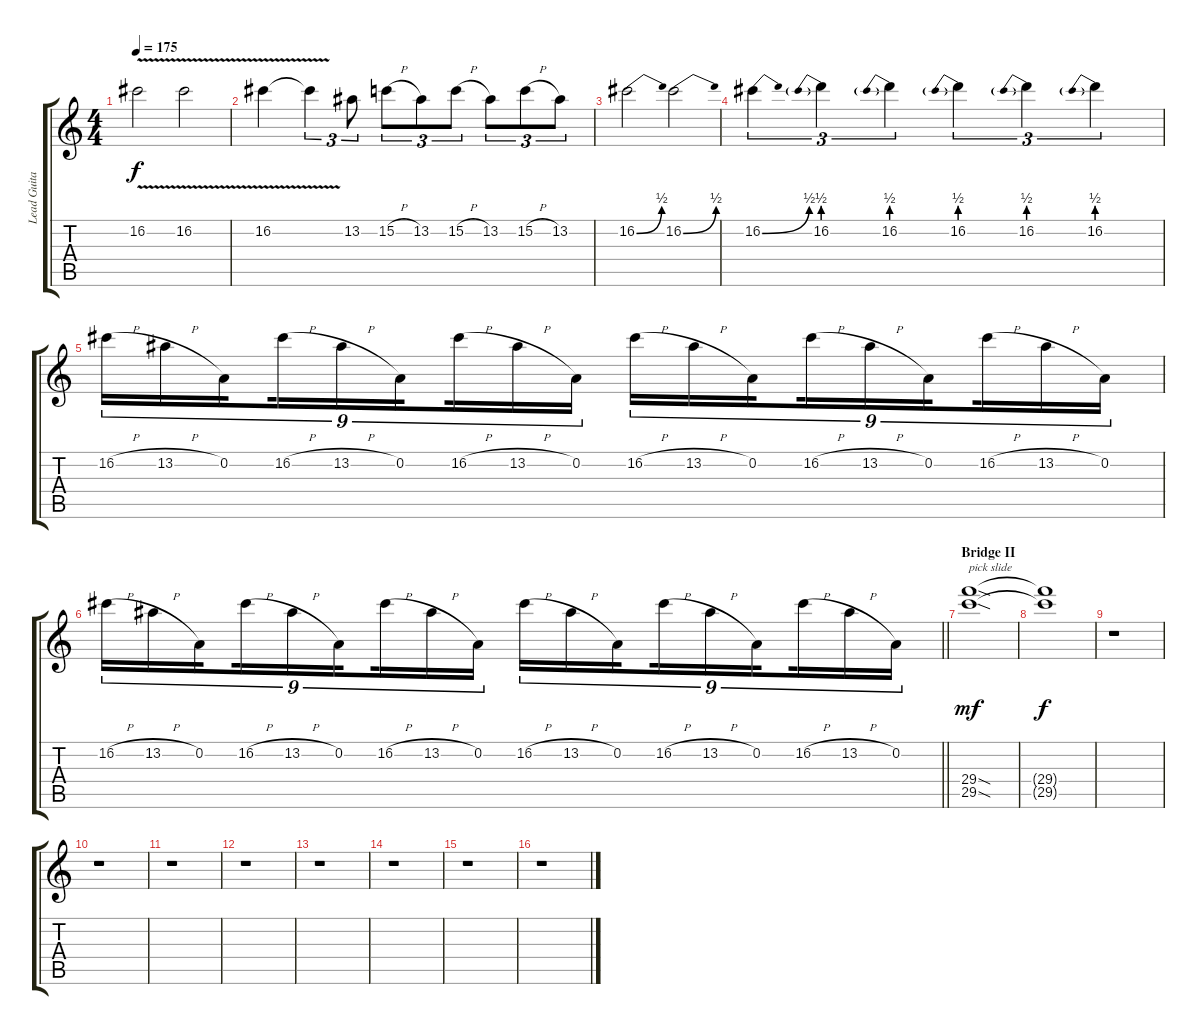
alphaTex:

\track ("Lead Guitar I" "Lead Guita") {instrument distortionguitar}
\staff {score tabs}
\tuning (D4 A3 F3 C3 G2 D2) {hide}
\ts (4 4)
\tempo 175
\clef g2
\ks c
16.2{v}.2{dy f} 16.2{v}.2 |
16.2{v}.4 16.2{t}.4{tu (3 2)} 13.2.8{tu (3 2)} 15.2{h}.8{tu (3 2)} 13.2.8{tu (3 2)} 15.2{h}.8{tu (3 2)} 13.2.8{tu (3 2)} 15.2{h}.8{tu (3 2)} 13.2.8{tu (3 2)} |
16.2{be (bend 0 0 60 2)}.2 16.2{be (bend 0 0 60 2)}.2 |
16.2{be (bend 0 0 60 2)}.4{tu (3 2)} 16.2{be (prebend 0 2 60 2)}.4{tu (3 2)} 16.2{be (prebend 0 2 60 2)}.4{tu (3 2)} 16.2{be (prebend 0 2 60 2)}.4{tu (3 2)} 16.2{be (prebend 0 2 60 2)}.4{tu (3 2)} 16.2{be (prebend 0 2 60 2)}.4{tu (3 2)} |
16.2{h}.16{tu (9 8)} 13.2{h}.16{tu (9 8)} 0.2.16{tu (9 8) beam splitsecondary} 16.2{h}.16{tu (9 8)} 13.2{h}.16{tu (9 8) beam merge} 0.2.16{tu (9 8) beam splitsecondary} 16.2{h}.16{tu (9 8)} 13.2{h}.16{tu (9 8)} 0.2.16{tu (9 8)} 16.2{h}.16{tu (9 8)} 13.2{h}.16{tu (9 8)} 0.2.16{tu (9 8) beam splitsecondary} 16.2{h}.16{tu (9 8)} 13.2{h}.16{tu (9 8) beam merge} 0.2.16{tu (9 8) beam splitsecondary} 16.2{h}.16{tu (9 8)} 13.2{h}.16{tu (9 8)} 0.2.16{tu (9 8)} |
\barLineRight lightlight
16.2{h}.16{tu (9 8)} 13.2{h}.16{tu (9 8)} 0.2.16{tu (9 8) beam splitsecondary} 16.2{h}.16{tu (9 8)} 13.2{h}.16{tu (9 8) beam merge} 0.2.16{tu (9 8) beam splitsecondary} 16.2{h}.16{tu (9 8)} 13.2{h}.16{tu (9 8)} 0.2.16{tu (9 8)} 16.2{h}.16{tu (9 8)} 13.2{h}.16{tu (9 8)} 0.2.16{tu (9 8) beam splitsecondary} 16.2{h}.16{tu (9 8)} 13.2{h}.16{tu (9 8) beam merge} 0.2.16{tu (9 8) beam splitsecondary} 16.2{h}.16{tu (9 8)} 13.2{h}.16{tu (9 8)} 0.2.16{tu (9 8)} |
\section ("" "Bridge II")
(29.4{sod} 29.5{sod}).1{txt "pick slide" dy mf volume 13 balance 16} |
(29.4{t} 29.5{t}).1{dy f balance 0} |
r.1 |
r.1 |
r.1 |
r.1 |
r.1 |
r.1 |
r.1 |
r.1
